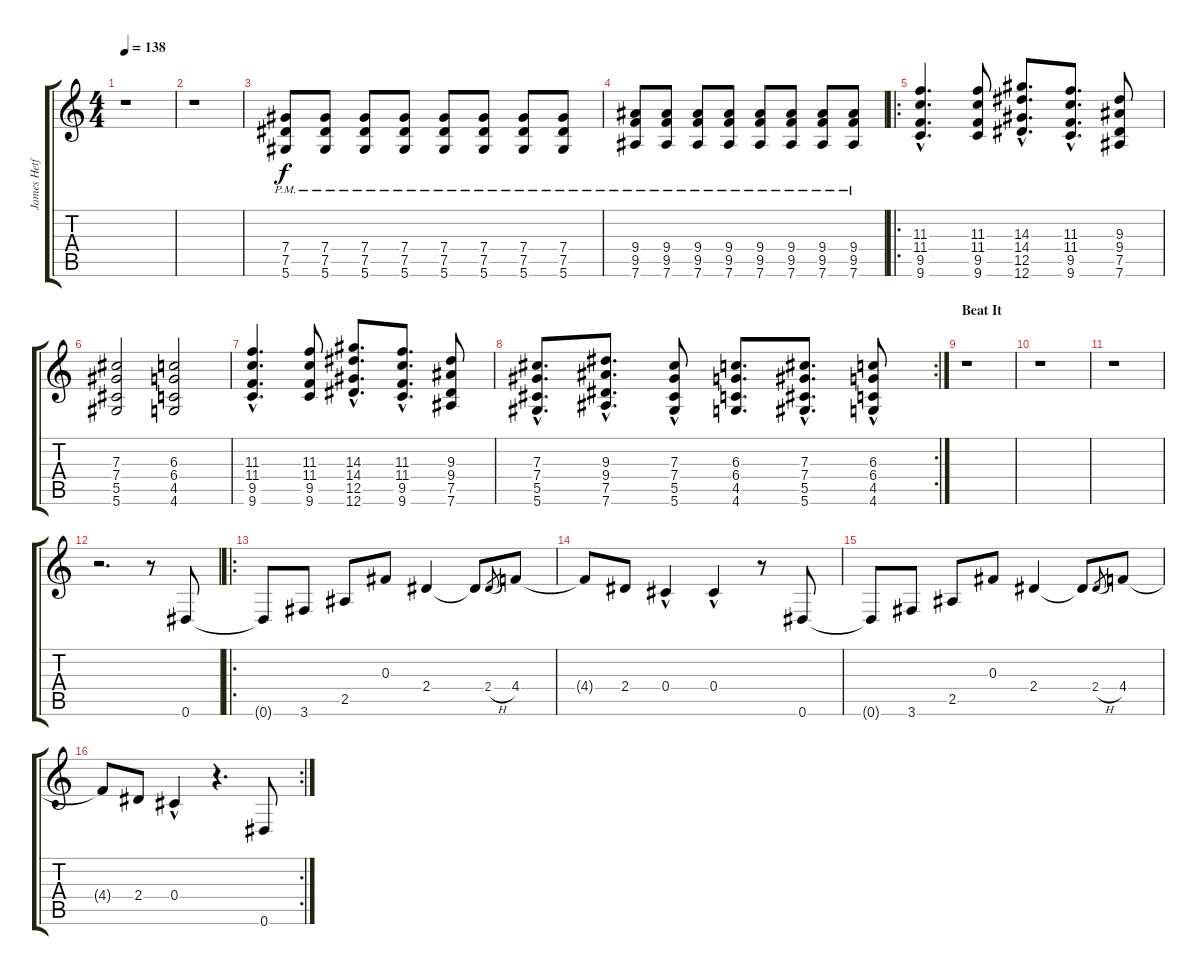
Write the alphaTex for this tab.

\track ("James Hetfield" "James Hetf") {instrument distortionguitar}
\staff {score tabs}
\tuning (Eb4 Bb3 Gb3 Db3 Ab2 Eb2) {hide}
\ts (4 4)
\tempo 138
\clef g2
\ks c
r.1{dy f} |
r.1 |
(7.4{pm} 7.5{pm} 5.6{pm}).8 (7.4{pm} 7.5{pm} 5.6{pm}).8 (7.4{pm} 7.5{pm} 5.6{pm}).8 (7.4{pm} 7.5{pm} 5.6{pm}).8 (7.4{pm} 7.5{pm} 5.6{pm}).8 (7.4{pm} 7.5{pm} 5.6{pm}).8 (7.4{pm} 7.5{pm} 5.6{pm}).8 (7.4{pm} 7.5{pm} 5.6{pm}).8 |
(9.4{pm} 9.5{pm} 7.6{pm}).8 (9.4{pm} 9.5{pm} 7.6{pm}).8 (9.4{pm} 9.5{pm} 7.6{pm}).8 (9.4{pm} 9.5{pm} 7.6{pm}).8 (9.4{pm} 9.5{pm} 7.6{pm}).8 (9.4{pm} 9.5{pm} 7.6{pm}).8 (9.4{pm} 9.5{pm} 7.6{pm}).8 (9.4{pm} 9.5{pm} 7.6{pm}).8 |
\ro
(11.3{hac} 11.4{hac} 9.5{hac} 9.6{hac}).4{d} (11.3 11.4 9.5 9.6).8 (14.3{hac} 14.4{hac} 12.5{hac} 12.6{hac}).8{d} (11.3{hac} 11.4{hac} 9.5{hac} 9.6{hac}).8{d} (9.3 9.4 7.5 7.6).8 |
(7.3 7.4 5.5 5.6).2 (6.3 6.4 4.5 4.6).2 |
(11.3{hac} 11.4{hac} 9.5{hac} 9.6{hac}).4{d} (11.3 11.4 9.5 9.6).8 (14.3{hac} 14.4{hac} 12.5{hac} 12.6{hac}).8{d} (11.3{hac} 11.4{hac} 9.5{hac} 9.6{hac}).8{d} (9.3 9.4 7.5 7.6).8 |
\rc 2
(7.3{hac} 7.4{hac} 5.5{hac} 5.6{hac}).8{d} (9.3{hac} 9.4{hac} 7.5{hac} 7.6{hac}).8{d} (7.3{hac} 7.4{hac} 5.5{hac} 5.6{hac}).8 (6.3 6.4 4.5 4.6).8{d} (7.3{hac} 7.4{hac} 5.5{hac} 5.6{hac}).8{d} (6.3{hac} 6.4{hac} 4.5{hac} 4.6{hac}).8 |
\section ("" "Beat It")
r.1 |
r.1 |
r.1 |
r.2{d} r.8 0.6.8 |
\ro
0.6{t}.8 3.6.8 2.5.8 0.3.8 2.4.4 2.4{t}.8 2.4{h}.8{gr} 4.4.8 |
4.4{t}.8 2.4.8 0.4{hac}.4 0.4{hac}.4 r.8 0.6.8 |
0.6{t}.8 3.6.8 2.5.8 0.3.8 2.4.4 2.4{t}.8 2.4{h}.8{gr} 4.4.8 |
\rc 2
4.4{t}.8 2.4.8 0.4{hac}.4 r.4{d} 0.6.8
